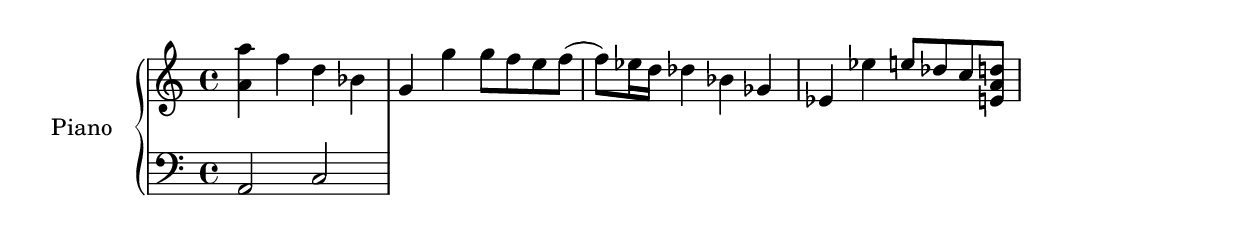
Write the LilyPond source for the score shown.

upper = \relative c'' {
  \clef treble
  \key c \major
  \time 4/4

  <a a'>4 f' d bes g g' g8 f e f(f8) ees16 d des4 bes ges ees ees' e8 des c <e, a d>
}

lower = \relative c {
  \clef bass
  \key c \major
  \time 4/4

  a2 c
}

\score {
  \new PianoStaff <<
    \set PianoStaff.instrumentName = #"Piano  "
    \new Staff = "upper" \upper
    \new Staff = "lower" \lower
  >>
  \layout { }
  \midi { }
}